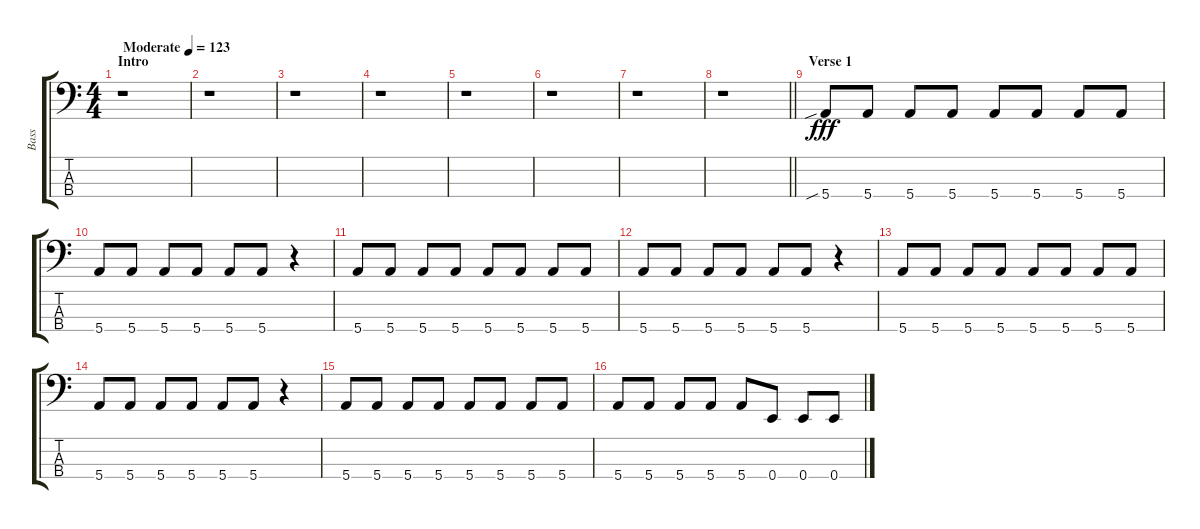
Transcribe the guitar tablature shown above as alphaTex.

\track ("Bass" "Bass") {instrument electricbassfinger}
\staff {score tabs}
\tuning (G2 D2 A1 E1) {hide}
\ts (4 4)
\section ("" "Intro")
\tempo (123 "Moderate")
\clef f4
\ks c
r.1{dy fff instrument electricbassfinger} |
r.1 |
r.1 |
r.1 |
r.1 |
r.1 |
r.1 |
\barLineRight lightlight
r.1 |
\section ("" "Verse 1")
5.4{sib}.8 5.4.8 5.4.8 5.4.8 5.4.8 5.4.8 5.4.8 5.4.8 |
5.4.8 5.4.8 5.4.8 5.4.8 5.4.8 5.4.8 r.4 |
5.4.8 5.4.8 5.4.8 5.4.8 5.4.8 5.4.8 5.4.8 5.4.8 |
5.4.8 5.4.8 5.4.8 5.4.8 5.4.8 5.4.8 r.4 |
5.4.8 5.4.8 5.4.8 5.4.8 5.4.8 5.4.8 5.4.8 5.4.8 |
5.4.8 5.4.8 5.4.8 5.4.8 5.4.8 5.4.8 r.4 |
5.4.8 5.4.8 5.4.8 5.4.8 5.4.8 5.4.8 5.4.8 5.4.8 |
5.4.8 5.4.8 5.4.8 5.4.8 5.4.8 0.4.8 0.4.8 0.4.8
